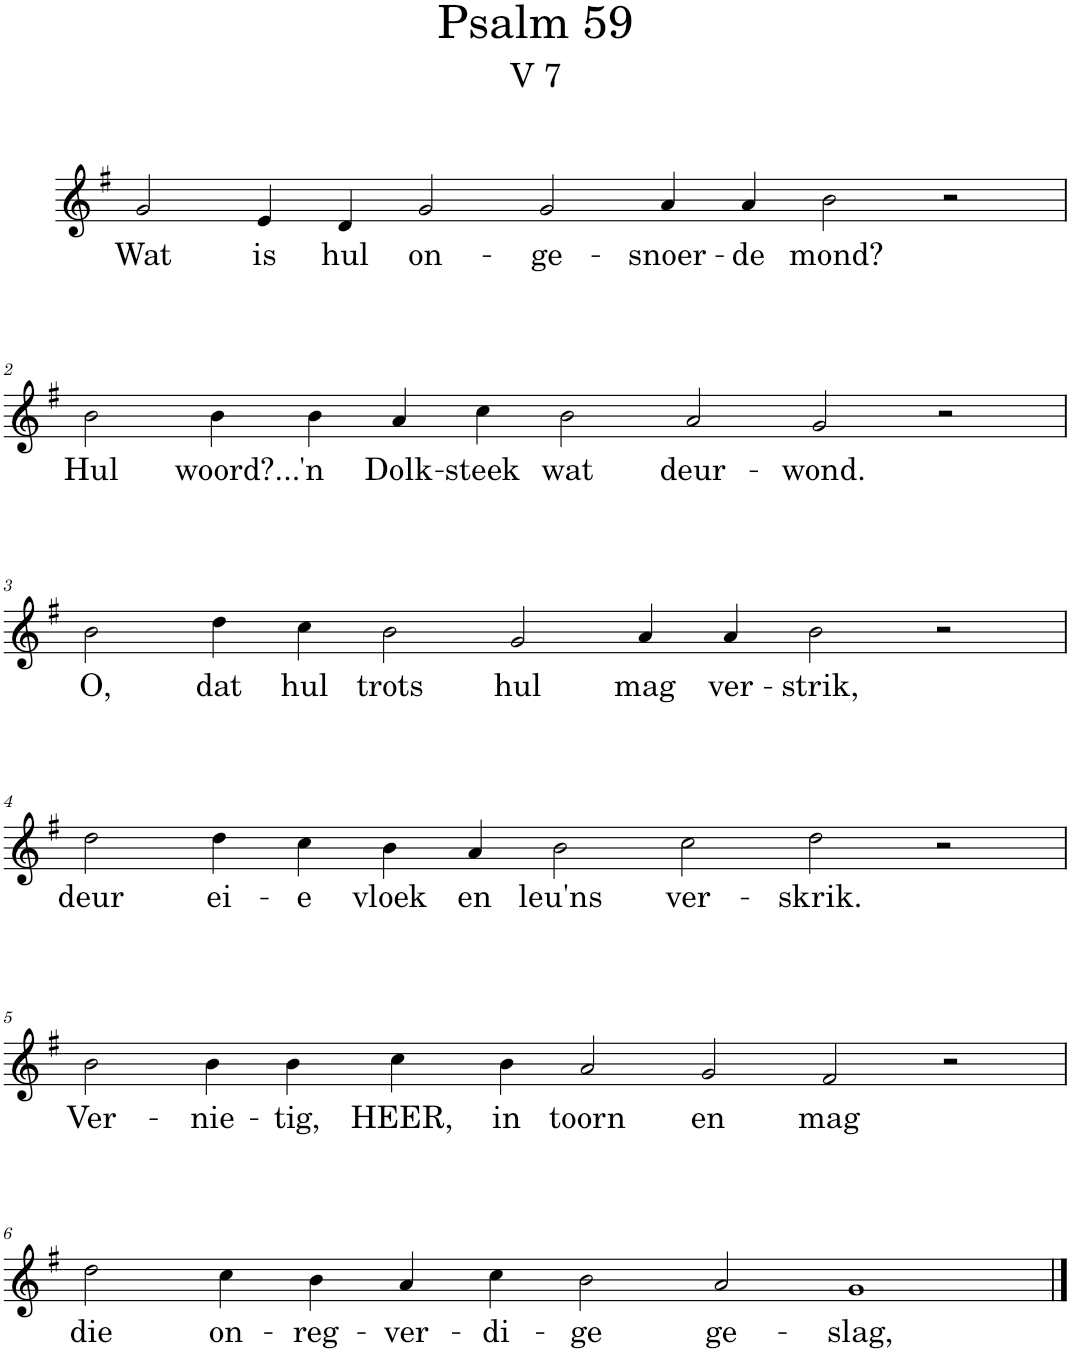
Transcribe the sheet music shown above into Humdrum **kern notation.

**kern	**text
*part1	*part1
*staff1	*staff1
*I"Organ	*
*I'Org.	*
*clefG2	*
*k[f#]	*
*M14/4	*
=1	=1
!	!LO:LY:b
2g/	Wat
!	!LO:LY:b
4e/	is
!	!LO:LY:b
4d/	hul
!	!LO:LY:b
2g/	on-
!	!LO:LY:b
2g/	-ge-
!	!LO:LY:b
4a/	-snoer-
!	!LO:LY:b
4a/	-de
!	!LO:LY:b
2b\	mond?
2r	.
!!LO:LB:g=z
=2	=2
!	!LO:LY:b
2b\	Hul
!	!LO:LY:b
4b\	woord?...
!	!LO:LY:b
4b\	'n
!	!LO:LY:b
4a/	Dolk-
!	!LO:LY:b
4cc\	-steek
!	!LO:LY:b
2b\	wat
!	!LO:LY:b
2a/	deur-
!	!LO:LY:b
2g/	-wond.
2r	.
!!LO:LB:g=z
=3	=3
!	!LO:LY:b
2b\	O,
!	!LO:LY:b
4dd\	dat
!	!LO:LY:b
4cc\	hul
!	!LO:LY:b
2b\	trots
!	!LO:LY:b
2g/	hul
!	!LO:LY:b
4a/	mag
!	!LO:LY:b
4a/	ver-
!	!LO:LY:b
2b\	-strik,
2r	.
!!LO:LB:g=z
=4	=4
!	!LO:LY:b
2dd\	deur
!	!LO:LY:b
4dd\	ei-
!	!LO:LY:b
4cc\	-e
!	!LO:LY:b
4b\	vloek
!	!LO:LY:b
4a/	en
!	!LO:LY:b
2b\	leu'ns
!	!LO:LY:b
2cc\	ver-
!	!LO:LY:b
2dd\	-skrik.
2r	.
!!LO:LB:g=z
=5	=5
!	!LO:LY:b
2b\	Ver-
!	!LO:LY:b
4b\	-nie-
!	!LO:LY:b
4b\	-tig,
!	!LO:LY:b
4cc\	HEER,
!	!LO:LY:b
4b\	in
!	!LO:LY:b
2a/	toorn
!	!LO:LY:b
2g/	en
!	!LO:LY:b
2f#/	mag
2r	.
!!LO:LB:g=z
=6	=6
!	!LO:LY:b
2dd\	die
!	!LO:LY:b
4cc\	on-
!	!LO:LY:b
4b\	-reg-
!	!LO:LY:b
4a/	-ver-
!	!LO:LY:b
4cc\	-di-
!	!LO:LY:b
2b\	-ge
!	!LO:LY:b
2a/	ge-
!	!LO:LY:b
1g	-slag,
==	==
*-	*-
